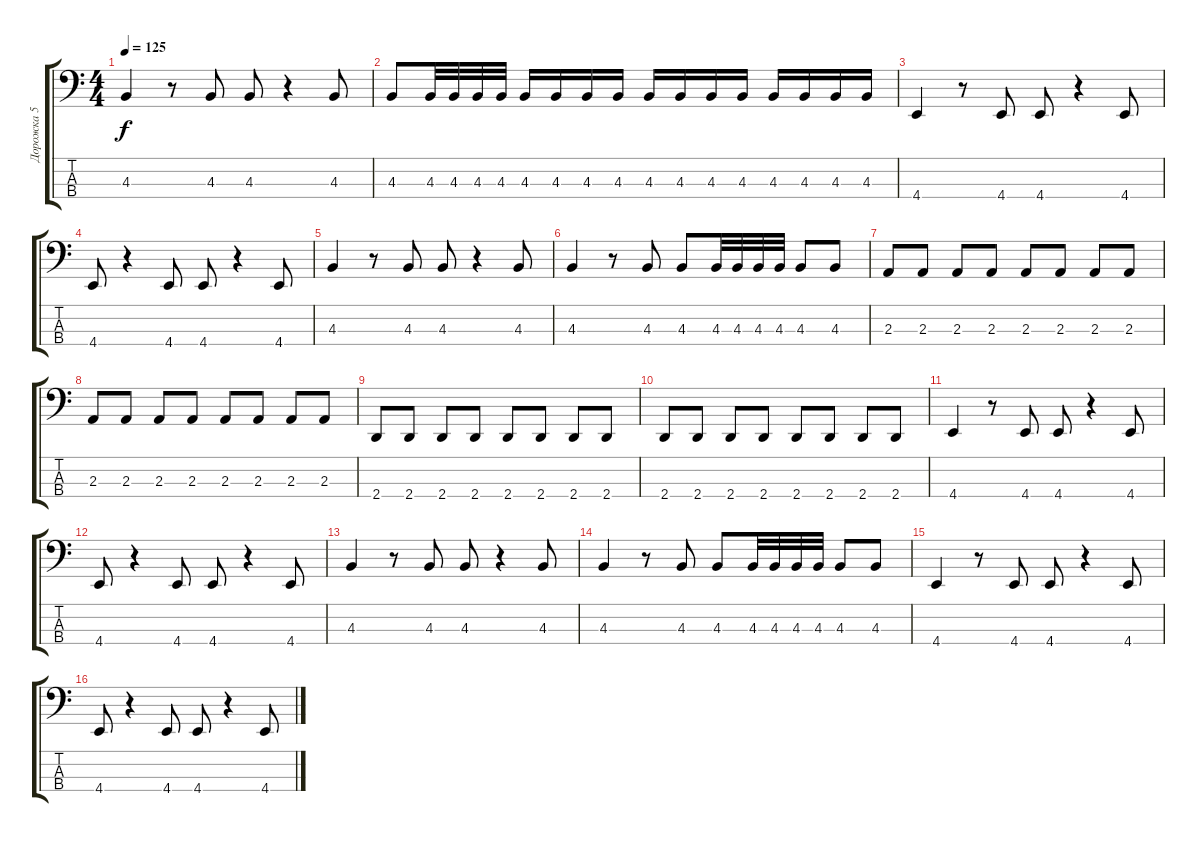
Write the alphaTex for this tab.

\track ("Дорожка 5" "Дорожка 5") {instrument electricbassfinger}
\staff {score tabs}
\tuning (F2 C2 G1 C1) {hide}
\ts (4 4)
\tempo 125
\clef f4
\ks c
4.3.4{dy f} r.8 4.3.8 4.3.8 r.4 4.3.8 |
4.3.8 4.3.32 4.3.32 4.3.32 4.3.32 4.3.16 4.3.16 4.3.16 4.3.16 4.3.16 4.3.16 4.3.16 4.3.16 4.3.16 4.3.16 4.3.16 4.3.16 |
4.4.4 r.8 4.4.8 4.4.8 r.4 4.4.8 |
4.4.8 r.4 4.4.8 4.4.8 r.4 4.4.8 |
4.3.4 r.8 4.3.8 4.3.8 r.4 4.3.8 |
4.3.4 r.8 4.3.8 4.3.8 4.3.32 4.3.32 4.3.32 4.3.32 4.3.8 4.3.8 |
2.3.8 2.3.8 2.3.8 2.3.8 2.3.8 2.3.8 2.3.8 2.3.8 |
2.3.8 2.3.8 2.3.8 2.3.8 2.3.8 2.3.8 2.3.8 2.3.8 |
2.4.8 2.4.8 2.4.8 2.4.8 2.4.8 2.4.8 2.4.8 2.4.8 |
2.4.8 2.4.8 2.4.8 2.4.8 2.4.8 2.4.8 2.4.8 2.4.8 |
4.4.4 r.8 4.4.8 4.4.8 r.4 4.4.8 |
4.4.8 r.4 4.4.8 4.4.8 r.4 4.4.8 |
4.3.4 r.8 4.3.8 4.3.8 r.4 4.3.8 |
4.3.4 r.8 4.3.8 4.3.8 4.3.32 4.3.32 4.3.32 4.3.32 4.3.8 4.3.8 |
4.4.4 r.8 4.4.8 4.4.8 r.4 4.4.8 |
4.4.8 r.4 4.4.8 4.4.8 r.4 4.4.8
